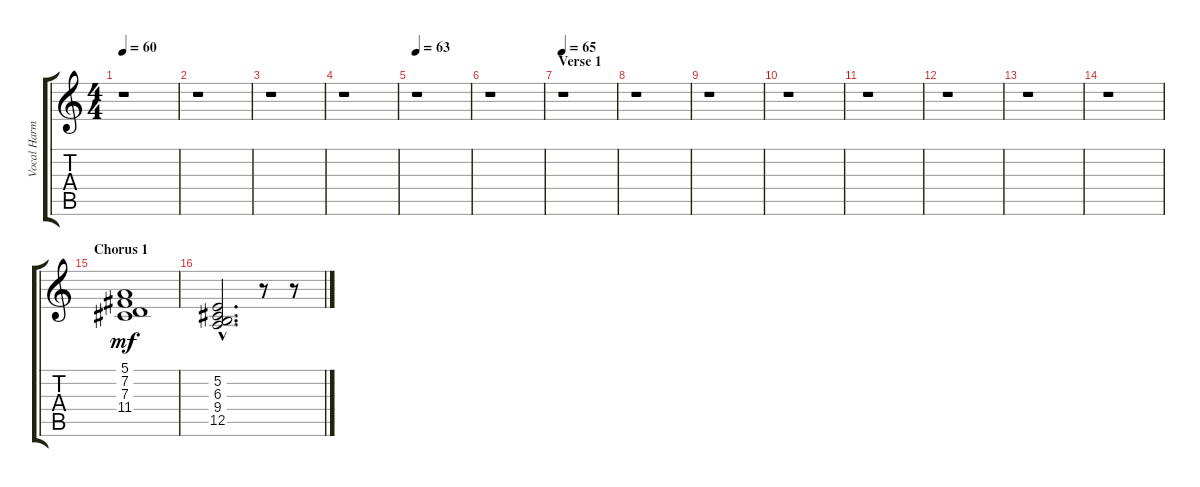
\track ("Vocal Harmonies (girls) / Clocks R-2" "Vocal Harm") {instrument choiraahs}
\staff {score tabs}
\tuning (E4 B3 G3 D3 A2 E2) {hide}
\ts (4 4)
\tempo 60
\clef g2
\ks c
r.1{dy fff} |
r.1 |
r.1 |
r.1 |
\tempo 63
r.1 |
r.1 |
\section ("" "Verse 1")
\tempo 65
r.1 |
r.1 |
r.1 |
r.1 |
r.1 |
r.1 |
r.1 |
r.1 |
\section ("" "Chorus 1")
(5.1 7.2 7.3 11.4).1{dy mf volume 12 instrument choiraahs} |
(5.2{hac} 6.3{hac} 9.4{hac} 12.5{hac}).2{d} r.8 r.8
